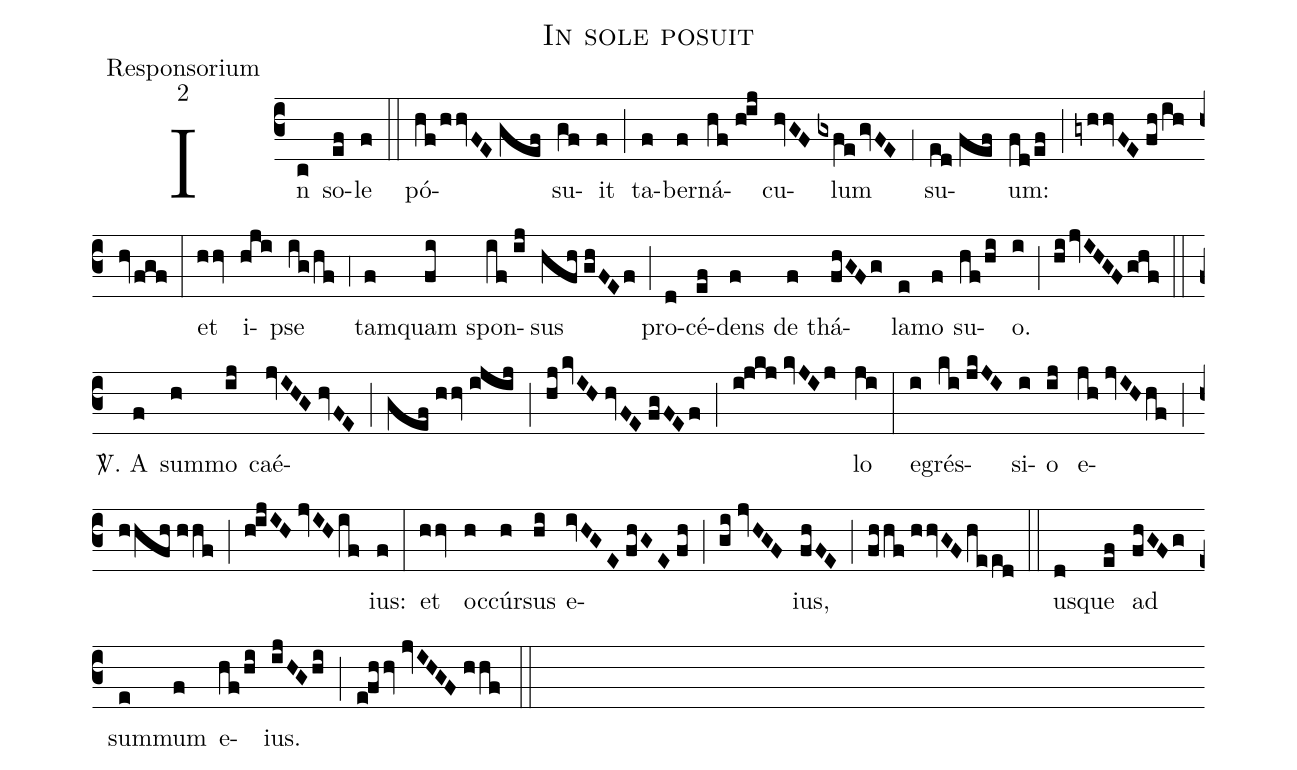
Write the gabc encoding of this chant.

name:In sole posuit;
office-part:Responsorium;
mode:2;
%%
(c3) In(c) so(ef)le(f) (::)
pó(hf/hhvFE//gef)su(gf)it(f) (;) ta(f)ber(f)ná(hf//h!ij)cu(hvGF)lum(gxfe/gvFE) (,1) su(ed//fef)um:(fd/ef) (;) (gyhhvFE//fh/ihhv/fgf) (:)
et(hhv) i(hji)pse(ig/hf) (,4) tam(f)quam(fi) spon(if//ij)sus(hfh//ghFEf) (;) pro(d)cé(ef)dens(f) de(f) thá(fhGFg)la(e)mo(f) su(hf/hi)o.(i) (;) (hi/jvIHGF/ghf) (::)

<sp>V/</sp>. A(f) sum(h)mo(ij) caé(jvIHG//hvFE)(;)(gef//hhv//ijij)(;)(hj/kvIH//hvFE//fgFEf)(;)(i!jkj//kvJIj)lo(ji) (:)
e(i)grés(ki//jkJI)si(i)o(ij) e(jh//jvIH/hf)(;)(hhfh//hhf)(;)(h!ijIH//jvIH/if)ius:(f) (:)
et(hhv) oc(h)cúr(h)sus(hi) e(ivHGE//fhGE//fh)(;)(gi//jvHGF)ius,(fhFE) (;) (fhhf//hhvGF/heed) (::)
us(d)que(ef) ad(fhGFg) sum(e)mum(f) e(hf/hi)ius.(ijHG/hi) (;) (e!fhhv//jvIHGF//hhf) (::)
